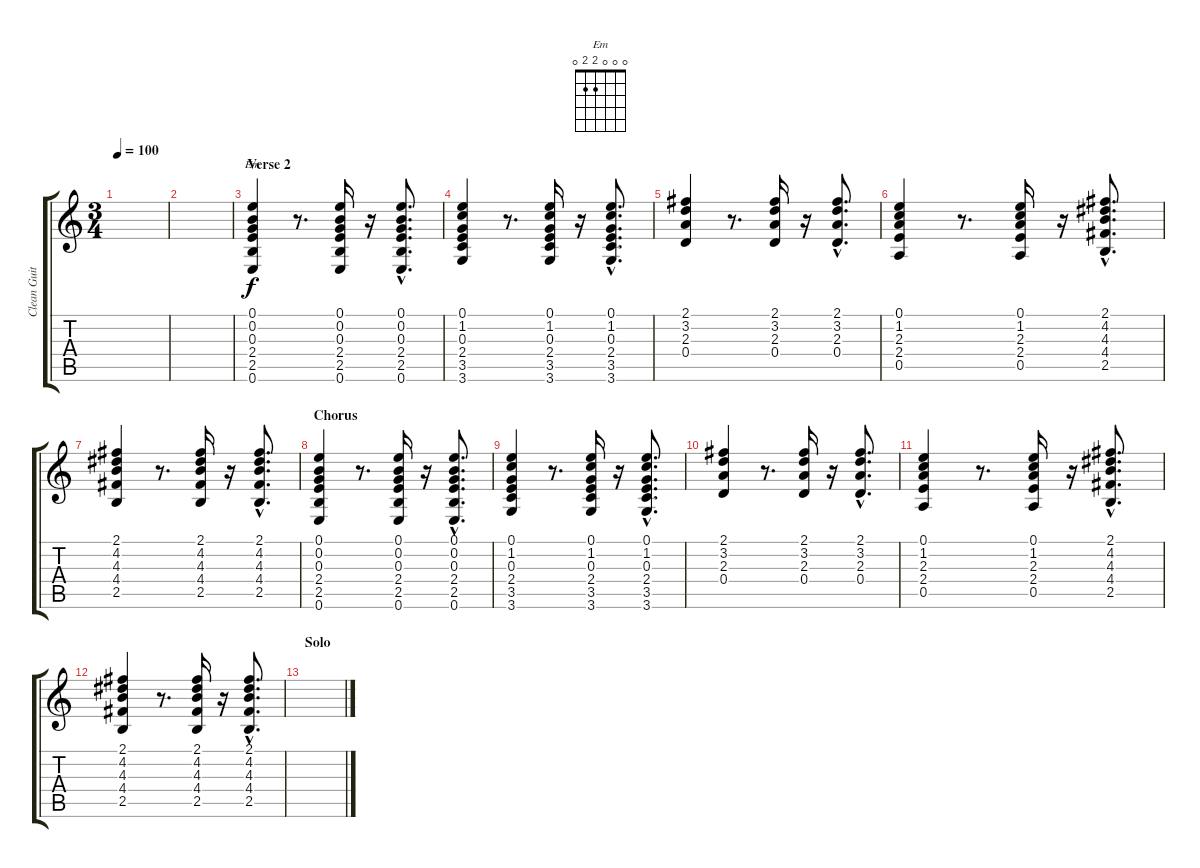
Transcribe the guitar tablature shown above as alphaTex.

\track ("Clean Guitar" "Clean Guit") {instrument electricguitarclean}
\staff {score tabs}
\tuning (E4 B3 G3 D3 A2 E2) {hide}
\chord ("Em" 0 0 0 2 2 0)
\ts (3 4)
\tempo 100
\clef g2
\ks c
|
|
\section ("" "Verse 2")
(0.1 0.2 0.3 2.4 2.5 0.6).4{ch "Em"} r.8{d} (0.1 0.2 0.3 2.4 2.5 0.6).16 r.16 (0.1{hac} 0.2{hac} 0.3{hac} 2.4{hac} 2.5{hac} 0.6{hac}).8{d} |
(0.1 1.2 0.3 2.4 3.5 3.6).4 r.8{d} (0.1 1.2 0.3 2.4 3.5 3.6).16 r.16 (0.1{hac} 1.2{hac} 0.3{hac} 2.4{hac} 3.5{hac} 3.6{hac}).8{d} |
(2.1 3.2 2.3 0.4).4 r.8{d} (2.1 3.2 2.3 0.4).16 r.16 (2.1{hac} 3.2{hac} 2.3{hac} 0.4{hac}).8{d} |
(0.1 1.2 2.3 2.4 0.5).4 r.8{d} (0.1 1.2 2.3 2.4 0.5).16 r.16 (2.1{hac} 4.2{hac} 4.3{hac} 4.4{hac} 2.5{hac}).8{d} |
(2.1 4.2 4.3 4.4 2.5).4 r.8{d} (2.1 4.2 4.3 4.4 2.5).16 r.16 (2.1{hac} 4.2{hac} 4.3{hac} 4.4{hac} 2.5{hac}).8{d} |
\section ("" "Chorus")
(0.1 0.2 0.3 2.4 2.5 0.6).4 r.8{d} (0.1 0.2 0.3 2.4 2.5 0.6).16 r.16 (0.1{hac} 0.2{hac} 0.3{hac} 2.4{hac} 2.5{hac} 0.6{hac}).8{d} |
(0.1 1.2 0.3 2.4 3.5 3.6).4 r.8{d} (0.1 1.2 0.3 2.4 3.5 3.6).16 r.16 (0.1{hac} 1.2{hac} 0.3{hac} 2.4{hac} 3.5{hac} 3.6{hac}).8{d} |
(2.1 3.2 2.3 0.4).4 r.8{d} (2.1 3.2 2.3 0.4).16 r.16 (2.1{hac} 3.2{hac} 2.3{hac} 0.4{hac}).8{d} |
(0.1 1.2 2.3 2.4 0.5).4 r.8{d} (0.1 1.2 2.3 2.4 0.5).16 r.16 (2.1{hac} 4.2{hac} 4.3{hac} 4.4{hac} 2.5{hac}).8{d} |
(2.1 4.2 4.3 4.4 2.5).4 r.8{d} (2.1 4.2 4.3 4.4 2.5).16 r.16 (2.1{hac} 4.2{hac} 4.3{hac} 4.4{hac} 2.5{hac}).8{d} |
\section ("" "Solo")
